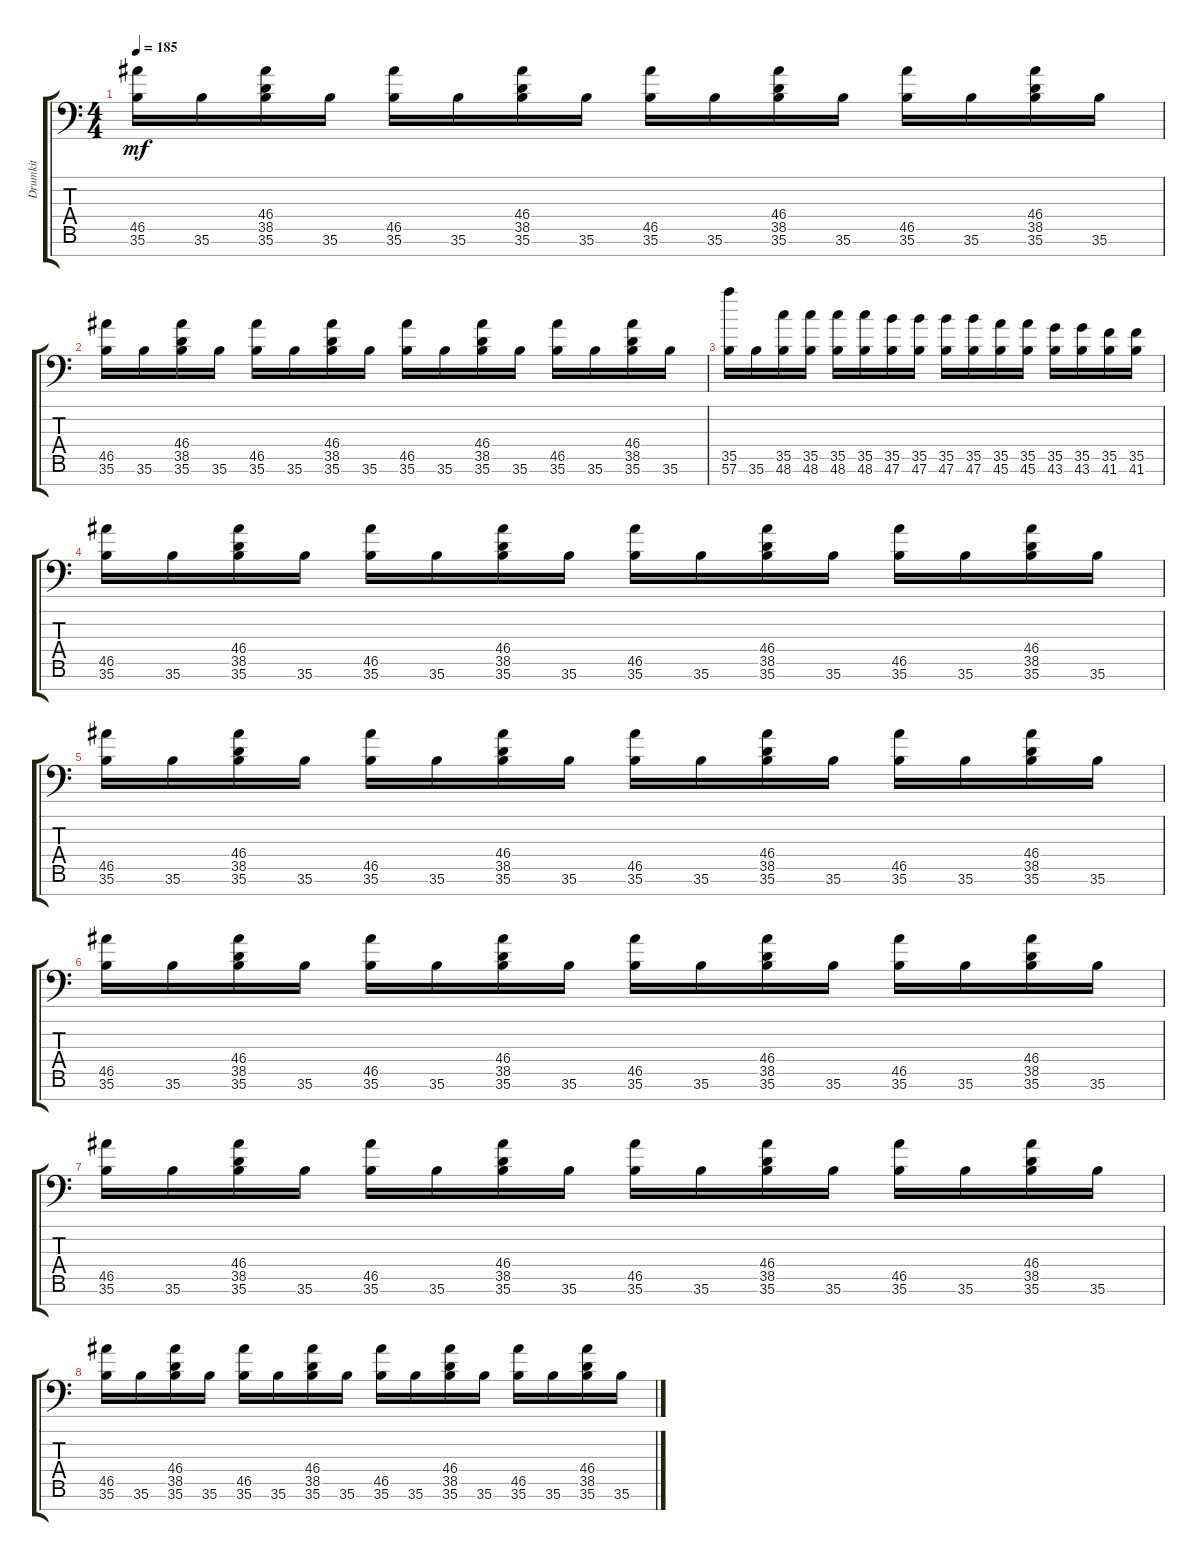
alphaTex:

\track ("Drumkit" "Drumkit") {instrument acousticgrandpiano}
\staff {score tabs}
\tuning (C-1 C-1 C-1 C-1 C-1 C-1 C-1) {hide}
\ts (4 4)
\tempo 185
\clef f4
\ks c
(46.5 35.6).16{dy mf} 35.6.16 (46.4 38.5 35.6).16 35.6.16 (46.5 35.6).16 35.6.16 (46.4 38.5 35.6).16 35.6.16 (46.5 35.6).16 35.6.16 (46.4 38.5 35.6).16 35.6.16 (46.5 35.6).16 35.6.16 (46.4 38.5 35.6).16 35.6.16 |
(46.5 35.6).16 35.6.16 (46.4 38.5 35.6).16 35.6.16 (46.5 35.6).16 35.6.16 (46.4 38.5 35.6).16 35.6.16 (46.5 35.6).16 35.6.16 (46.4 38.5 35.6).16 35.6.16 (46.5 35.6).16 35.6.16 (46.4 38.5 35.6).16 35.6.16 |
(35.5 57.6).16 35.6.16 (35.5 48.6).16 (35.5 48.6).16 (35.5 48.6).16 (35.5 48.6).16 (35.5 47.6).16 (35.5 47.6).16 (35.5 47.6).16 (35.5 47.6).16 (35.5 45.6).16 (35.5 45.6).16 (35.5 43.6).16 (35.5 43.6).16 (35.5 41.6).16 (35.5 41.6).16 |
(46.5 35.6).16 35.6.16 (46.4 38.5 35.6).16 35.6.16 (46.5 35.6).16 35.6.16 (46.4 38.5 35.6).16 35.6.16 (46.5 35.6).16 35.6.16 (46.4 38.5 35.6).16 35.6.16 (46.5 35.6).16 35.6.16 (46.4 38.5 35.6).16 35.6.16 |
(46.5 35.6).16 35.6.16 (46.4 38.5 35.6).16 35.6.16 (46.5 35.6).16 35.6.16 (46.4 38.5 35.6).16 35.6.16 (46.5 35.6).16 35.6.16 (46.4 38.5 35.6).16 35.6.16 (46.5 35.6).16 35.6.16 (46.4 38.5 35.6).16 35.6.16 |
(46.5 35.6).16 35.6.16 (46.4 38.5 35.6).16 35.6.16 (46.5 35.6).16 35.6.16 (46.4 38.5 35.6).16 35.6.16 (46.5 35.6).16 35.6.16 (46.4 38.5 35.6).16 35.6.16 (46.5 35.6).16 35.6.16 (46.4 38.5 35.6).16 35.6.16 |
(46.5 35.6).16 35.6.16 (46.4 38.5 35.6).16 35.6.16 (46.5 35.6).16 35.6.16 (46.4 38.5 35.6).16 35.6.16 (46.5 35.6).16 35.6.16 (46.4 38.5 35.6).16 35.6.16 (46.5 35.6).16 35.6.16 (46.4 38.5 35.6).16 35.6.16 |
(46.5 35.6).16 35.6.16 (46.4 38.5 35.6).16 35.6.16 (46.5 35.6).16 35.6.16 (46.4 38.5 35.6).16 35.6.16 (46.5 35.6).16 35.6.16 (46.4 38.5 35.6).16 35.6.16 (46.5 35.6).16 35.6.16 (46.4 38.5 35.6).16 35.6.16
